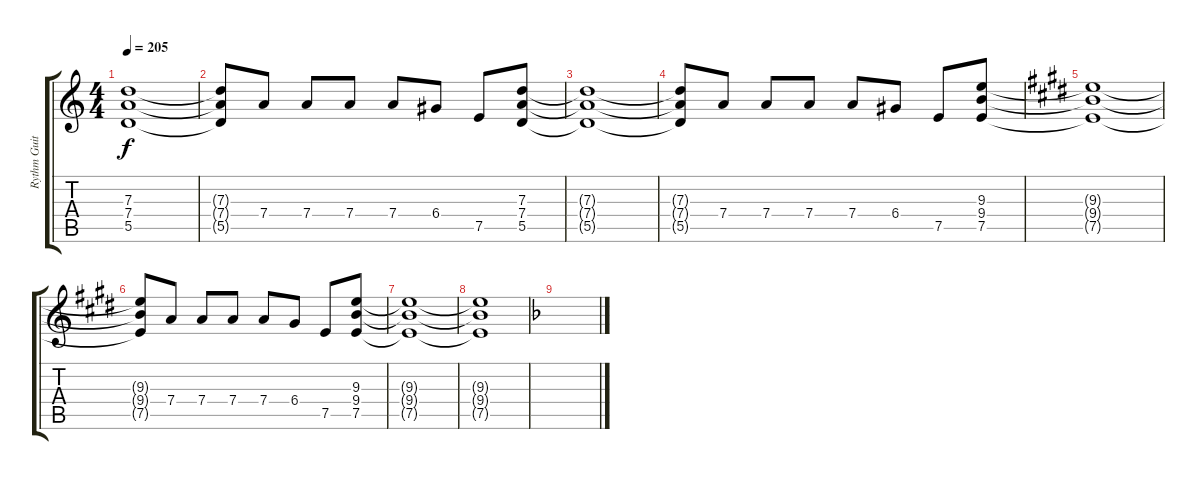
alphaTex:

\track ("Rythm Guitar" "Rythm Guit") {instrument distortionguitar}
\staff {score tabs}
\tuning (E4 B3 G3 D3 A2 E2) {hide}
\ts (4 4)
\tempo 205
\clef g2
\ks c
(7.3{t} 7.4{t} 5.5{t}).1{dy f} |
(7.3{t} 7.4{t} 5.5{t}).8 7.4.8 7.4.8 7.4.8 7.4.8 6.4.8 7.5.8 (7.3 7.4 5.5).8 |
(7.3{t} 7.4{t} 5.5{t}).1 |
(7.3{t} 7.4{t} 5.5{t}).8 7.4.8 7.4.8 7.4.8 7.4.8 6.4.8 7.5.8 (9.3 9.4 7.5).8 |
\ks e
(9.3{t} 9.4{t} 7.5{t}).1 |
(9.3{t} 9.4{t} 7.5{t}).8 7.4.8 7.4.8 7.4.8 7.4.8 6.4.8 7.5.8 (9.3 9.4 7.5).8 |
(9.3{t} 9.4{t} 7.5{t}).1 |
(9.3{t} 9.4{t} 7.5{t}).1 |
\ks f
